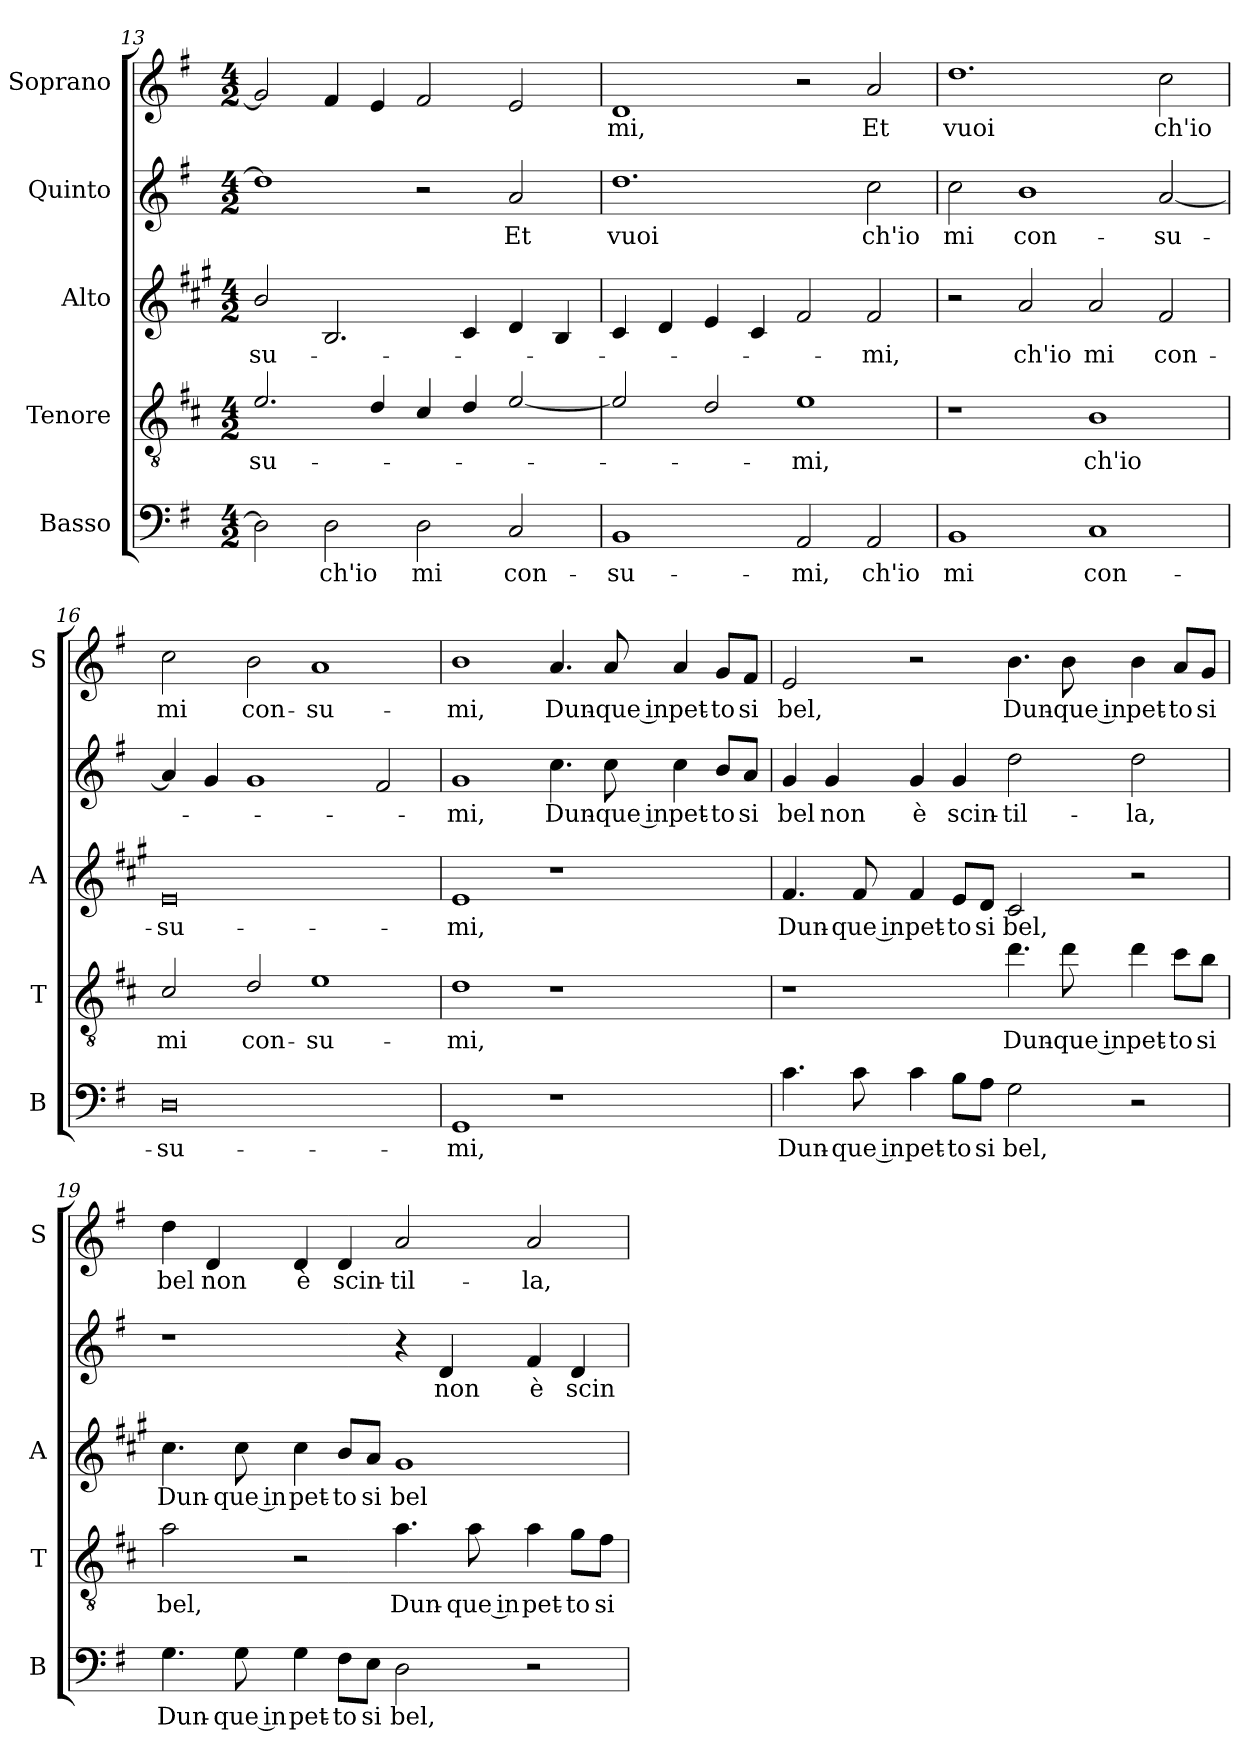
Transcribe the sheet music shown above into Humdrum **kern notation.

**kern	**text	**kern	**text	**kern	**text	**kern	**text	**kern	**text
*part5	*part5	*part4	*part4	*part3	*part3	*part2	*part2	*part1	*part1
*staff5	*staff5	*staff4	*staff4	*staff3	*staff3	*staff2	*staff2	*staff1	*staff1
*I"Basso	*	*I"Tenore	*	*I"Alto	*	*I"Quinto	*	*I"Soprano	*
*I'B	*	*I'T	*	*I'A	*	*	*	*I'S	*
!!LO:PB:g=z
*clefF4	*	*clefGv2	*	*clefG2	*	*clefG2	*	*clefG2	*
*	*	*ITrd4c7	*	*ITrd1c2	*	*	*	*	*
*k[f#]	*	*k[f#]	*	*k[f#]	*	*k[f#]	*	*k[f#]	*
*G:	*	*G:	*	*G:	*	*G:	*	*G:	*
*M4/2	*	*M4/2	*	*M4/2	*	*M4/2	*	*M4/2	*
=13	=13	=13	=13	=13	=13	=13	=13	=13	=13
!	!	!	!LO:LY:b	!	!LO:LY:b	!	!	!	!
2D\]	.	2.A/	-su-	2a/	-su-	1dd]	.	2g/]	.
!	!LO:LY:b	!	!	!	!	!	!	!	!
2D\	ch'io	.	.	2.A/	.	.	.	4f#/	.
.	.	4G/	.	.	.	.	.	4e/	.
!	!LO:LY:b	!	!	!	!	!	!	!	!
2D\	mi	4F#/	.	.	.	2r	.	2f#/	.
.	.	4G/	.	4B/	.	.	.	.	.
!	!LO:LY:b	!	!	!	!	!	!LO:LY:b	!	!
2C/	con-	[2A/	.	4c/	.	2a/	Et	2e/	.
.	.	.	.	4A/	.	.	.	.	.
=14	=14	=14	=14	=14	=14	=14	=14	=14	=14
!	!LO:LY:b	!	!	!	!	!	!LO:LY:b	!	!LO:LY:b
1BB	-su-	2A/]	.	4B/	.	1.dd	vuoi	1d	-mi,
.	.	.	.	4c/	.	.	.	.	.
.	.	2G/	.	4d/	.	.	.	.	.
.	.	.	.	4B/	.	.	.	.	.
!	!LO:LY:b	!	!LO:LY:b	!	!	!	!	!	!
2AA/	-mi,	1A	-mi,	2e/	.	.	.	2r	.
!	!LO:LY:b	!	!	!	!LO:LY:b	!	!LO:LY:b	!	!LO:LY:b
2AA/	ch'io	.	.	2e/	-mi,	2cc\	ch'io	2a/	Et
=15	=15	=15	=15	=15	=15	=15	=15	=15	=15
!	!LO:LY:b	!	!	!	!	!	!LO:LY:b	!	!LO:LY:b
1BB	mi	1r	.	2r	.	2cc\	mi	1.dd	vuoi
!	!	!	!	!	!LO:LY:b	!	!LO:LY:b	!	!
.	.	.	.	2g/	ch'io	1b	con-	.	.
!	!LO:LY:b	!	!LO:LY:b	!	!LO:LY:b	!	!	!	!
1C	con-	1E	ch'io	2g/	mi	.	.	.	.
!	!	!	!	!	!LO:LY:b	!	!LO:LY:b	!	!LO:LY:b
.	.	.	.	2e/	con-	[2a/	-su-	2cc\	ch'io
=16	=16	=16	=16	=16	=16	=16	=16	=16	=16
!	!LO:LY:b	!	!LO:LY:b	!	!LO:LY:b	!	!	!	!LO:LY:b
0D	-su-	2F#/	mi	0d	-su-	4a/]	.	2cc\	mi
.	.	.	.	.	.	4g/	.	.	.
!	!	!	!LO:LY:b	!	!	!	!	!	!LO:LY:b
.	.	2G/	con-	.	.	1g	.	2b\	con-
!	!	!	!LO:LY:b	!	!	!	!	!	!LO:LY:b
.	.	1A	-su-	.	.	.	.	1a	-su-
.	.	.	.	.	.	2f#/	.	.	.
!!LO:LB:g=z
=17	=17	=17	=17	=17	=17	=17	=17	=17	=17
!	!LO:LY:b	!	!LO:LY:b	!	!LO:LY:b	!	!LO:LY:b	!	!LO:LY:b
1GG	-mi,	1G	-mi,	1d	-mi,	1g	-mi,	1b	-mi,
!	!	!	!	!	!	!	!LO:LY:b	!	!LO:LY:b
1r	.	1r	.	1r	.	4.cc\	Dun-	4.a/	Dun-
!	!	!	!	!	!	!	!LO:LY:b	!	!LO:LY:b
.	.	.	.	.	.	8cc\	-que in	8a/	-que in
!	!	!	!	!	!	!	!LO:LY:b	!	!LO:LY:b
.	.	.	.	.	.	4cc\	pet-	4a/	pet-
!	!	!	!	!	!	!	!LO:LY:b	!	!LO:LY:b
.	.	.	.	.	.	8b/L	-to	8g/L	-to
!	!	!	!	!	!	!	!LO:LY:b	!	!LO:LY:b
.	.	.	.	.	.	8a/J	si	8f#/J	si
=18	=18	=18	=18	=18	=18	=18	=18	=18	=18
!	!LO:LY:b	!	!	!	!LO:LY:b	!	!LO:LY:b	!	!LO:LY:b
4.c\	Dun-	1r	.	4.e/	Dun-	4g/	bel	2e/	bel,
!	!	!	!	!	!	!	!LO:LY:b	!	!
.	.	.	.	.	.	4g/	non	.	.
!	!LO:LY:b	!	!	!	!LO:LY:b	!	!	!	!
8c\	-que in	.	.	8e/	-que in	.	.	.	.
!	!LO:LY:b	!	!	!	!LO:LY:b	!	!LO:LY:b	!	!
4c\	pet-	.	.	4e/	pet-	4g/	è	2r	.
!	!LO:LY:b	!	!	!	!LO:LY:b	!	!LO:LY:b	!	!
8B\L	-to	.	.	8d/L	-to	4g/	scin-	.	.
!	!LO:LY:b	!	!	!	!LO:LY:b	!	!	!	!
8A\J	si	.	.	8c/J	si	.	.	.	.
!	!LO:LY:b	!	!LO:LY:b	!	!LO:LY:b	!	!LO:LY:b	!	!LO:LY:b
2G\	bel,	4.g\	Dun-	2B/	bel,	2dd\	-til-	4.b\	Dun-
!	!	!	!LO:LY:b	!	!	!	!	!	!LO:LY:b
.	.	8g\	-que in	.	.	.	.	8b\	-que in
!	!	!	!LO:LY:b	!	!	!	!LO:LY:b	!	!LO:LY:b
2r	.	4g\	pet-	2r	.	2dd\	-la,	4b\	pet-
!	!	!	!LO:LY:b	!	!	!	!	!	!LO:LY:b
.	.	8f#\L	-to	.	.	.	.	8a/L	-to
!	!	!	!LO:LY:b	!	!	!	!	!	!LO:LY:b
.	.	8e\J	si	.	.	.	.	8g/J	si
=19	=19	=19	=19	=19	=19	=19	=19	=19	=19
!	!LO:LY:b	!	!LO:LY:b	!	!LO:LY:b	!	!	!	!LO:LY:b
4.G\	Dun-	2d\	bel,	4.b\	Dun-	1r	.	4dd\	bel
!	!	!	!	!	!	!	!	!	!LO:LY:b
.	.	.	.	.	.	.	.	4d/	non
!	!LO:LY:b	!	!	!	!LO:LY:b	!	!	!	!
8G\	-que in	.	.	8b\	-que in	.	.	.	.
!	!LO:LY:b	!	!	!	!LO:LY:b	!	!	!	!LO:LY:b
4G\	pet-	2r	.	4b\	pet-	.	.	4d/	è
!	!LO:LY:b	!	!	!	!LO:LY:b	!	!	!	!LO:LY:b
8F#\L	-to	.	.	8a/L	-to	.	.	4d/	scin-
!	!LO:LY:b	!	!	!	!LO:LY:b	!	!	!	!
8E\J	si	.	.	8g/J	si	.	.	.	.
!	!LO:LY:b	!	!LO:LY:b	!	!LO:LY:b	!	!	!	!LO:LY:b
2D\	bel,	4.d\	Dun-	1f#	bel	4r	.	2a/	-til-
!	!	!	!	!	!	!	!LO:LY:b	!	!
.	.	.	.	.	.	4d/	non	.	.
!	!	!	!LO:LY:b	!	!	!	!	!	!
.	.	8d\	-que in	.	.	.	.	.	.
!	!	!	!LO:LY:b	!	!	!	!LO:LY:b	!	!LO:LY:b
2r	.	4d\	pet-	.	.	4f#/	è	2a/	-la,
!	!	!	!LO:LY:b	!	!	!	!LO:LY:b	!	!
.	.	8c\L	-to	.	.	4d/	scin-	.	.
!	!	!	!LO:LY:b	!	!	!	!	!	!
.	.	8B\J	si	.	.	.	.	.	.
=	=	=	=	=	=	=	=	=	=
*-	*-	*-	*-	*-	*-	*-	*-	*-	*-
